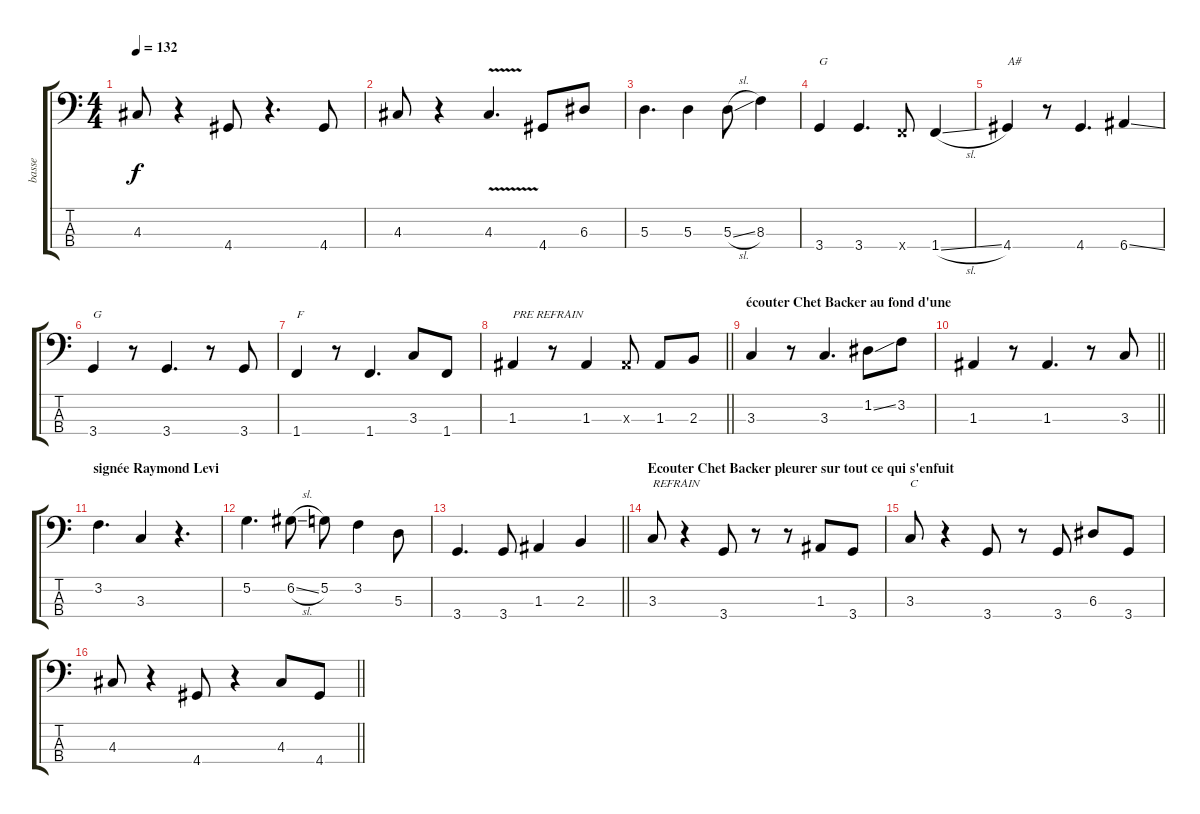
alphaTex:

\track ("basse" "basse") {instrument electricbassfinger}
\staff {score tabs}
\tuning (G2 D2 A1 E1) {hide}
\ts (4 4)
\tempo 132
\clef f4
\ks c
4.3.8{dy f} r.4 4.4.8 r.4{d} 4.4.8 |
4.3.8 r.4 4.3{v}.4{d} 4.4.8 6.3.8 |
5.3.4{d} 5.3.4 5.3{sl}.8 8.3.4 |
3.4.4{txt "G"} 3.4.4{d} 1.4{x}.8 1.4{sl}.4 |
4.4.4{txt "A#"} r.8 4.4.4{d} 6.4{ss}.4 |
3.4.4{txt "G"} r.8 3.4.4{d} r.8 3.4.8 |
1.4.4{txt "F"} r.8 1.4.4{d} 3.3.8 1.4.8 |
\barLineRight lightlight
1.3.4{txt "PRE REFRAIN"} r.8 1.3.4 1.3{x}.8 1.3.8 2.3.8 |
\section ("" "écouter Chet Backer au fond d'une")
3.3.4 r.8 3.3.4{d} 1.2{ss}.8 3.2.8 |
\barLineRight lightlight
1.3.4 r.8 1.3.4{d} r.8 3.3.8 |
\section ("" "signée Raymond Levi")
3.2.4{d} 3.3.4 r.4{d} |
5.2.4{d} 6.2{sl}.8 5.2.8 3.2.4 5.3.8 |
\barLineRight lightlight
3.4.4{d} 3.4.8 1.3.4 2.3.4 |
\section ("" "Ecouter Chet Backer pleurer sur tout ce qui s'enfuit")
3.3.8{txt "REFRAIN"} r.4 3.4.8 r.8 r.8 1.3.8 3.4.8 |
3.3.8{txt "C"} r.4 3.4.8 r.8 3.4.8 6.3.8 3.4.8 |
\barLineRight lightlight
4.3.8 r.4 4.4.8 r.4 4.3.8 4.4.8
